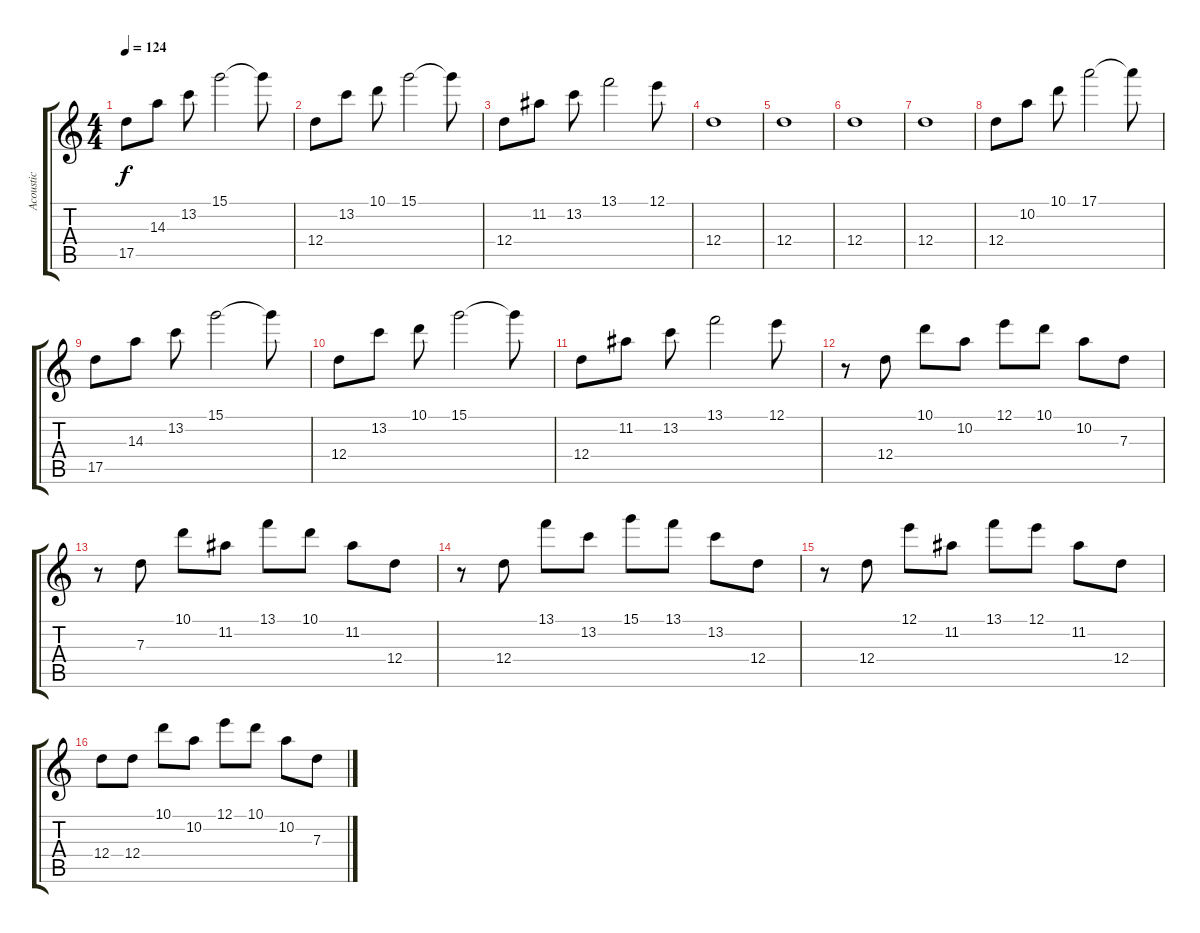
\track ("Acoustic" "Acoustic") {instrument acousticguitarnylon}
\staff {score tabs}
\tuning (E4 B3 G3 D3 A2 E2) {hide}
\ts (4 4)
\tempo 124
\clef g2
\ks c
17.5.8{dy f} 14.3.8 13.2.8 15.1.2 15.1{t}.8 |
12.4.8 13.2.8 10.1.8 15.1.2 15.1{t}.8 |
12.4.8 11.2.8 13.2.8 13.1.2 12.1.8 |
12.4.1 |
12.4.1 |
12.4.1 |
12.4.1 |
12.4.8 10.2.8 10.1.8 17.1.2 17.1{t}.8 |
17.5.8 14.3.8 13.2.8 15.1.2 15.1{t}.8 |
12.4.8 13.2.8 10.1.8 15.1.2 15.1{t}.8 |
12.4.8 11.2.8 13.2.8 13.1.2 12.1.8 |
r.8 12.4.8 10.1.8 10.2.8 12.1.8 10.1.8 10.2.8 7.3.8 |
r.8 7.3.8 10.1.8 11.2.8 13.1.8 10.1.8 11.2.8 12.4.8 |
r.8 12.4.8 13.1.8 13.2.8 15.1.8 13.1.8 13.2.8 12.4.8 |
r.8 12.4.8 12.1.8 11.2.8 13.1.8 12.1.8 11.2.8 12.4.8 |
12.4.8 12.4.8 10.1.8 10.2.8 12.1.8 10.1.8 10.2.8 7.3.8
